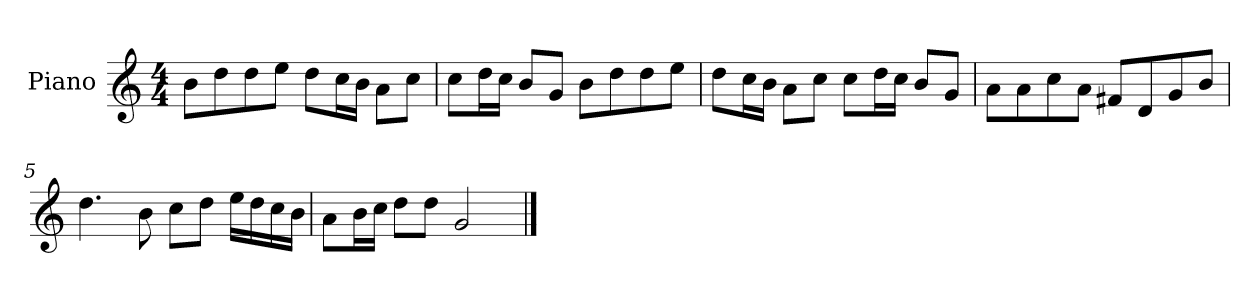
**kern
*part1
*staff1
*I"Piano
*I'P-no
*clefG2
*k[]
*M4/4
*MM90
=1
8b\L
8dd\
8dd\
8ee\J
8dd\L
16cc\L
16b\JJ
8a\L
8cc\J
=2
8cc\L
16dd\L
16cc\JJ
8b/L
8g/J
8b\L
8dd\
8dd\
8ee\J
=3
8dd\L
16cc\L
16b\JJ
8a\L
8cc\J
8cc\L
16dd\L
16cc\JJ
8b/L
8g/J
=4
8a\L
8a\
8cc\
8a\J
8f#X/L
8d/
8g/
8b/J
!!LO:LB:g=z
=5
4.dd\
8b\
8cc\L
8dd\J
16ee\LL
16dd\
16cc\
16b\JJ
=6
8a\L
16b\L
16cc\JJ
8dd\L
8dd\J
2g/
==
*-
